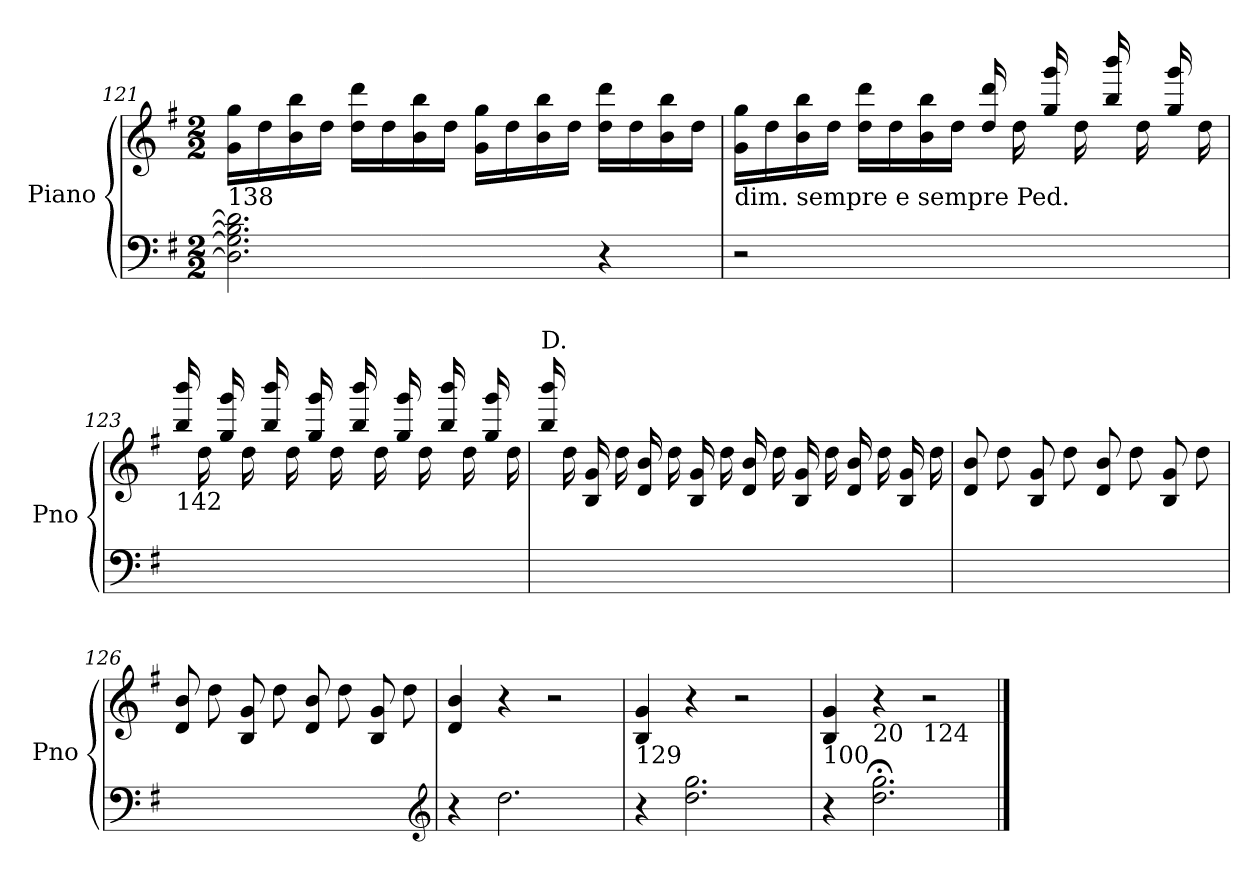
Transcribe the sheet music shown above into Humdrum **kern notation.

**kern	**kern
*part1	*part1
*staff2	*staff1
*I"Piano	*
*I'Pno	*
*clefF4	*clefG2
*k[f#]	*k[f#]
*G:	*G:
*M2/2	*M2/2
=121	=121
!	!LO:TX:b:t=138
2.D\] 2.G\] 2.B\] 2.d\]	16g\ 16gg\LL
.	16dd\
.	16b\ 16bb\
.	16dd\JJ
.	16dd\ 16ddd\LL
.	16dd\
.	16b\ 16bb\
.	16dd\JJ
.	16g\ 16gg\LL
.	16dd\
.	16b\ 16bb\
.	16dd\JJ
4r	16dd\ 16ddd\LL
.	16dd\
.	16b\ 16bb\
.	16dd\JJ
=122	=122
*	*^
!	!LO:TX:b:t=dim. sempre e sempre Ped.	!
2r	16g\ 16gg\LL	16ryy
*	*v	*v
.	16dd\
.	16b\ 16bb\
.	16dd\JJ
.	16dd\ 16ddd\LL
.	16dd\
.	16b\ 16bb\
.	16dd\JJ
16ryy	16dd/ 16ddd/
*	*^
16ryy	16ryy	16dd\
16ryy	16gg/ 16ggg/	16ryy
16ryy	16ryy	16dd\
16ryy	16bb/ 16bbb/	16ryy
16ryy	16ryy	16dd\
16ryy	16gg/ 16ggg/	16ryy
16ryy	16ryy	16dd\
!!LO:PB:g=z	!!
=123	=123	=123
!	!LO:TX:b:t=142	!
16ryy	16bb/ 16bbb/	16ryy
16ryy	16ryy	16dd\
16ryy	16gg/ 16ggg/	16ryy
16ryy	16ryy	16dd\
16ryy	16bb/ 16bbb/	16ryy
16ryy	16ryy	16dd\
16ryy	16gg/ 16ggg/	16ryy
16ryy	16ryy	16dd\
16ryy	16bb/ 16bbb/	16ryy
16ryy	16ryy	16dd\
16ryy	16gg/ 16ggg/	16ryy
16ryy	16ryy	16dd\
16ryy	16bb/ 16bbb/	16ryy
16ryy	16ryy	16dd\
16ryy	16gg/ 16ggg/	16ryy
16ryy	16ryy	16dd\
=124	=124	=124
!	!LO:TX:a:t=D.	!
16ryy	16bb/ 16bbb/	16ryy
16ryy	16ryy	16dd\
16ryy	16B/ 16g/	16ryy
16ryy	16ryy	16dd\
16ryy	16d/ 16b/	16ryy
16ryy	16ryy	16dd\
16ryy	16B/ 16g/	16ryy
16ryy	16ryy	16dd\
16ryy	16d/ 16b/	16ryy
16ryy	16ryy	16dd\
16ryy	16B/ 16g/	16ryy
16ryy	16ryy	16dd\
16ryy	16d/ 16b/	16ryy
16ryy	16ryy	16dd\
16ryy	16B/ 16g/	16ryy
16ryy	16ryy	16dd\
!!LO:LB:g=z	!!
=125	=125	=125
8ryy	8d/ 8b/	8ryy
8ryy	8ryy	8dd\
8ryy	8B/ 8g/	8ryy
8ryy	8ryy	8dd\
8ryy	8d/ 8b/	8ryy
8ryy	8ryy	8dd\
8ryy	8B/ 8g/	8ryy
8ryy	8ryy	8dd\
=126	=126	=126
8ryy	8d/ 8b/	8ryy
8ryy	8ryy	8dd\
8ryy	8B/ 8g/	8ryy
8ryy	8ryy	8dd\
8ryy	8d/ 8b/	8ryy
8ryy	8ryy	8dd\
8ryy	8B/ 8g/	8ryy
8ryy	8ryy	8dd\
*	*v	*v
*clefG2	*
=127	=127
*	*^
!	!LO:TX:b:t=smorz.	!
*	*v	*v
4r	4d/ 4b/
2.dd\	4r
.	2r
=128	=128
!	!LO:TX:b:t=129
4r	4B/ 4g/
2.dd\ 2.gg\	4r
.	2r
!!LO:PB:g=z
=129	=129
!	!LO:TX:b:t=100
4r	4B/ 4g/
!	!LO:TX:b:t=20
2.dd\; 2.gg\;	4r
!	!LO:TX:b:t=124
.	2r
==	==
*-	*-
